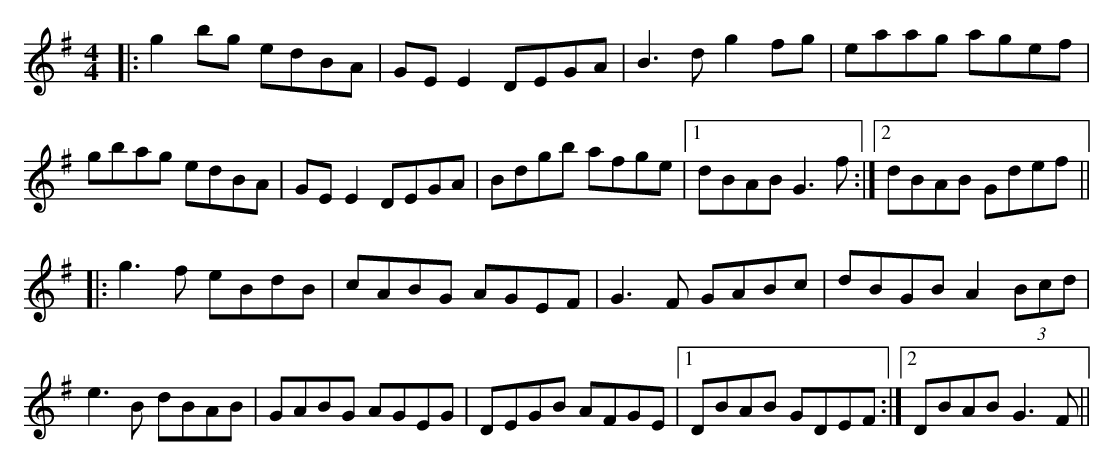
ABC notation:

X:1
M:4/4
K:G
|:g2bg edBA|GE E2 DEGA|B3d g2fg|eaag agef|
gbag edBA|GE E2 DEGA|Bdgb afge|1 dBAB G3f:|2 dBAB Gdef||
|:g3f eBdB|cABG AGEF|G3F GABc|dBGB A2 (3Bcd|
e3B dBAB|GABG AGEG|DEGB AFGE|1 DBAB GDEF:|2 DBAB G3F||
